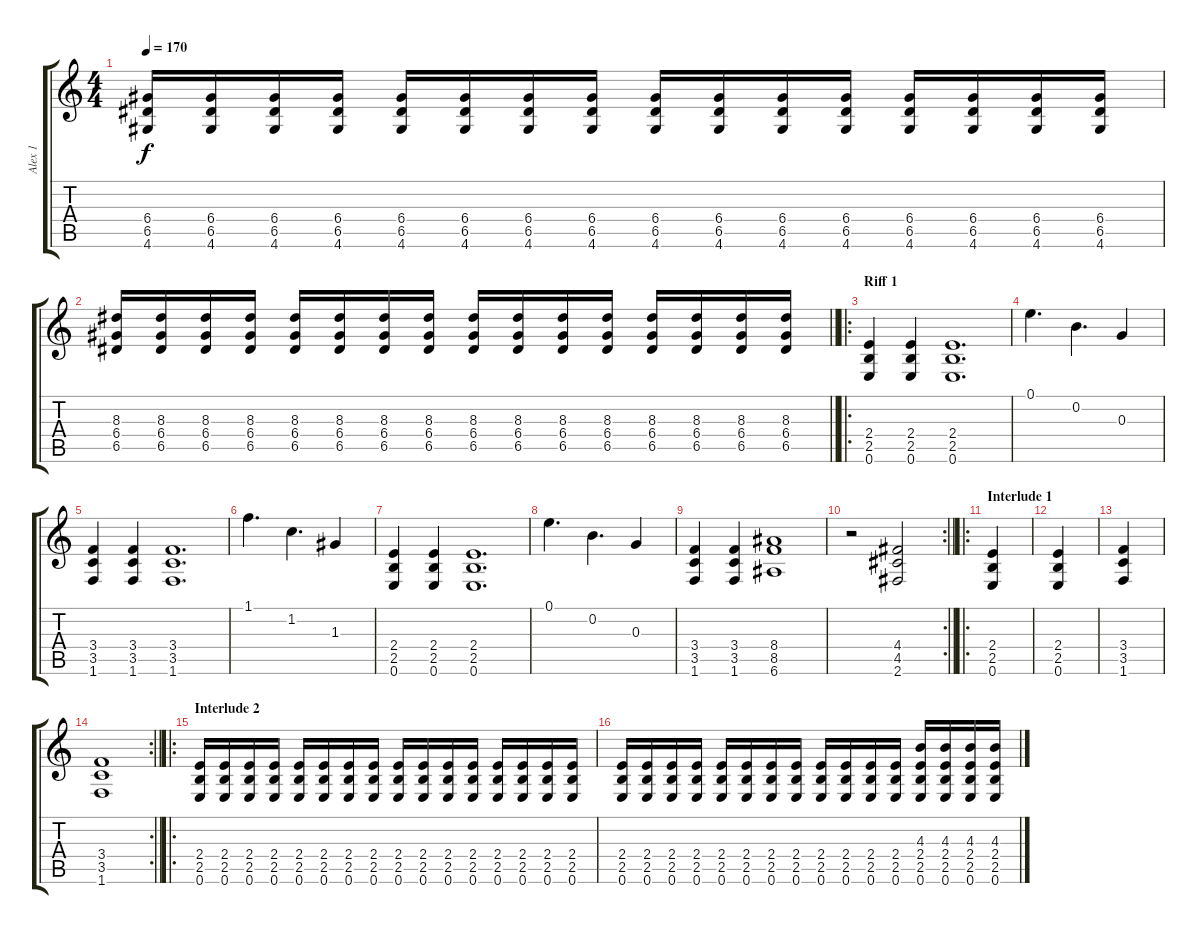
\track ("Alex 1" "Alex 1") {instrument distortionguitar}
\staff {score tabs}
\tuning (E4 B3 G3 D3 A2 E2) {hide}
\ts (4 4)
\tempo 170
\clef g2
\ks c
(6.4 6.5 4.6).16{dy f} (6.4 6.5 4.6).16 (6.4 6.5 4.6).16 (6.4 6.5 4.6).16 (6.4 6.5 4.6).16 (6.4 6.5 4.6).16 (6.4 6.5 4.6).16 (6.4 6.5 4.6).16 (6.4 6.5 4.6).16 (6.4 6.5 4.6).16 (6.4 6.5 4.6).16 (6.4 6.5 4.6).16 (6.4 6.5 4.6).16 (6.4 6.5 4.6).16 (6.4 6.5 4.6).16 (6.4 6.5 4.6).16 |
\barLineRight lightlight
(8.3 6.4 6.5).16 (8.3 6.4 6.5).16 (8.3 6.4 6.5).16 (8.3 6.4 6.5).16 (8.3 6.4 6.5).16 (8.3 6.4 6.5).16 (8.3 6.4 6.5).16 (8.3 6.4 6.5).16 (8.3 6.4 6.5).16 (8.3 6.4 6.5).16 (8.3 6.4 6.5).16 (8.3 6.4 6.5).16 (8.3 6.4 6.5).16 (8.3 6.4 6.5).16 (8.3 6.4 6.5).16 (8.3 6.4 6.5).16 |
\ro
\section ("" "Riff 1")
(2.4 2.5 0.6).4 (2.4 2.5 0.6).4 (2.4 2.5 0.6).1{d} |
0.1.4{d} 0.2.4{d} 0.3.4 |
(3.4 3.5 1.6).4 (3.4 3.5 1.6).4 (3.4 3.5 1.6).1{d} |
1.1.4{d} 1.2.4{d} 1.3.4 |
(2.4 2.5 0.6).4 (2.4 2.5 0.6).4 (2.4 2.5 0.6).1{d} |
0.1.4{d} 0.2.4{d} 0.3.4 |
(3.4 3.5 1.6).4 (3.4 3.5 1.6).4 (8.4 8.5 6.6).1 |
\rc 2
\barLineRight lightlight
r.2 (4.4 4.5 2.6).2 |
\ro
\section ("" "Interlude 1")
(2.4 2.5 0.6).4 |
(2.4 2.5 0.6).4 |
(3.4 3.5 1.6).4 |
\rc 2
\barLineRight lightlight
(3.4 3.5 1.6).1 |
\ro
\section ("" "Interlude 2")
(2.4 2.5 0.6).16 (2.4 2.5 0.6).16 (2.4 2.5 0.6).16 (2.4 2.5 0.6).16 (2.4 2.5 0.6).16 (2.4 2.5 0.6).16 (2.4 2.5 0.6).16 (2.4 2.5 0.6).16 (2.4 2.5 0.6).16 (2.4 2.5 0.6).16 (2.4 2.5 0.6).16 (2.4 2.5 0.6).16 (2.4 2.5 0.6).16 (2.4 2.5 0.6).16 (2.4 2.5 0.6).16 (2.4 2.5 0.6).16 |
(2.4 2.5 0.6).16 (2.4 2.5 0.6).16 (2.4 2.5 0.6).16 (2.4 2.5 0.6).16 (2.4 2.5 0.6).16 (2.4 2.5 0.6).16 (2.4 2.5 0.6).16 (2.4 2.5 0.6).16 (2.4 2.5 0.6).16 (2.4 2.5 0.6).16 (2.4 2.5 0.6).16 (2.4 2.5 0.6).16 (4.3 2.4 2.5 0.6).16 (4.3 2.4 2.5 0.6).16 (4.3 2.4 2.5 0.6).16 (4.3 2.4 2.5 0.6).16
